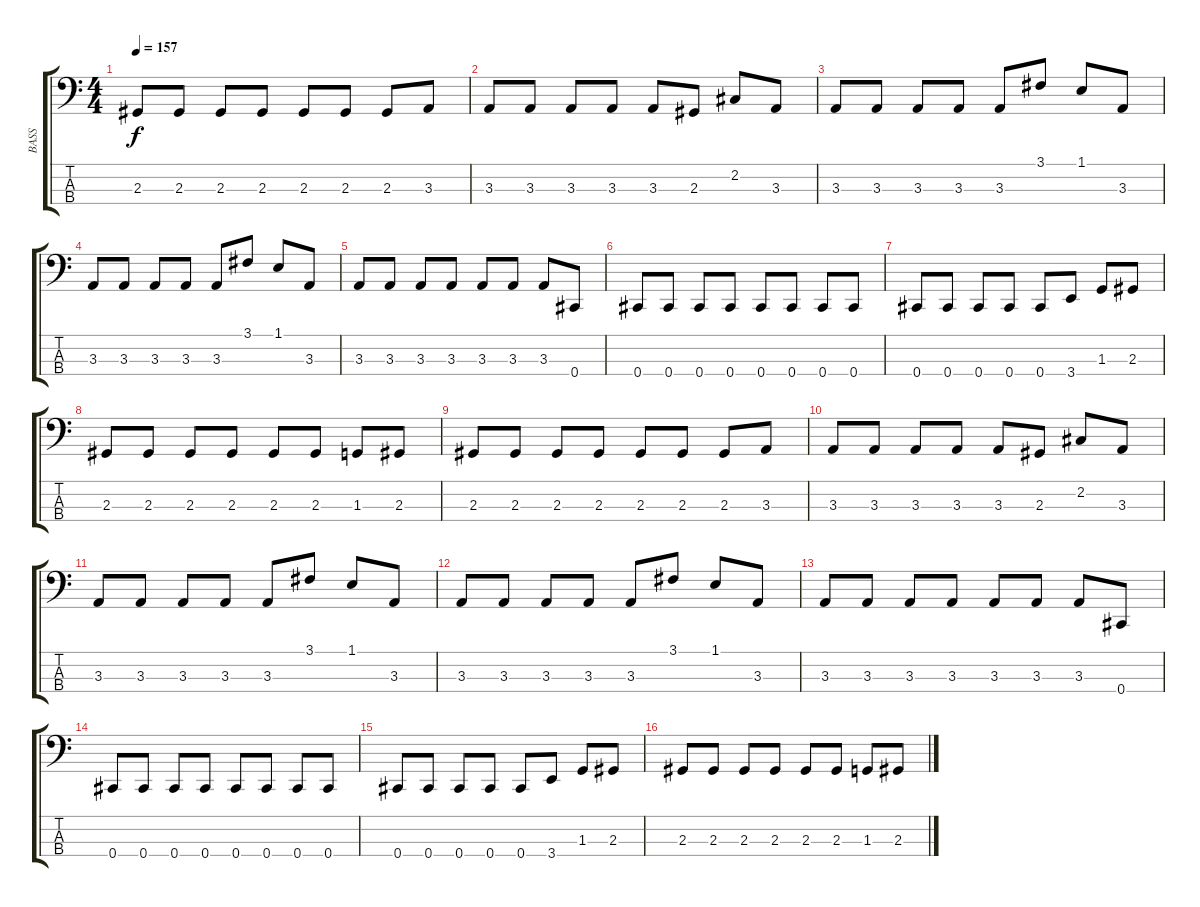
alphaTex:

\track ("BASS" "BASS") {instrument electricbassfinger}
\staff {score tabs}
\tuning (Eb2 B1 Gb1 Db1) {hide}
\ts (4 4)
\tempo 157
\clef f4
\ks c
2.3.8{dy f} 2.3.8 2.3.8 2.3.8 2.3.8 2.3.8 2.3.8 3.3.8 |
3.3.8 3.3.8 3.3.8 3.3.8 3.3.8 2.3.8 2.2.8 3.3.8 |
3.3.8 3.3.8 3.3.8 3.3.8 3.3.8 3.1.8 1.1.8 3.3.8 |
3.3.8 3.3.8 3.3.8 3.3.8 3.3.8 3.1.8 1.1.8 3.3.8 |
3.3.8 3.3.8 3.3.8 3.3.8 3.3.8 3.3.8 3.3.8 0.4.8 |
0.4.8 0.4.8 0.4.8 0.4.8 0.4.8 0.4.8 0.4.8 0.4.8 |
0.4.8 0.4.8 0.4.8 0.4.8 0.4.8 3.4.8 1.3.8 2.3.8 |
2.3.8 2.3.8 2.3.8 2.3.8 2.3.8 2.3.8 1.3.8 2.3.8 |
2.3.8 2.3.8 2.3.8 2.3.8 2.3.8 2.3.8 2.3.8 3.3.8 |
3.3.8 3.3.8 3.3.8 3.3.8 3.3.8 2.3.8 2.2.8 3.3.8 |
3.3.8 3.3.8 3.3.8 3.3.8 3.3.8 3.1.8 1.1.8 3.3.8 |
3.3.8 3.3.8 3.3.8 3.3.8 3.3.8 3.1.8 1.1.8 3.3.8 |
3.3.8 3.3.8 3.3.8 3.3.8 3.3.8 3.3.8 3.3.8 0.4.8 |
0.4.8 0.4.8 0.4.8 0.4.8 0.4.8 0.4.8 0.4.8 0.4.8 |
0.4.8 0.4.8 0.4.8 0.4.8 0.4.8 3.4.8 1.3.8 2.3.8 |
2.3.8 2.3.8 2.3.8 2.3.8 2.3.8 2.3.8 1.3.8 2.3.8
